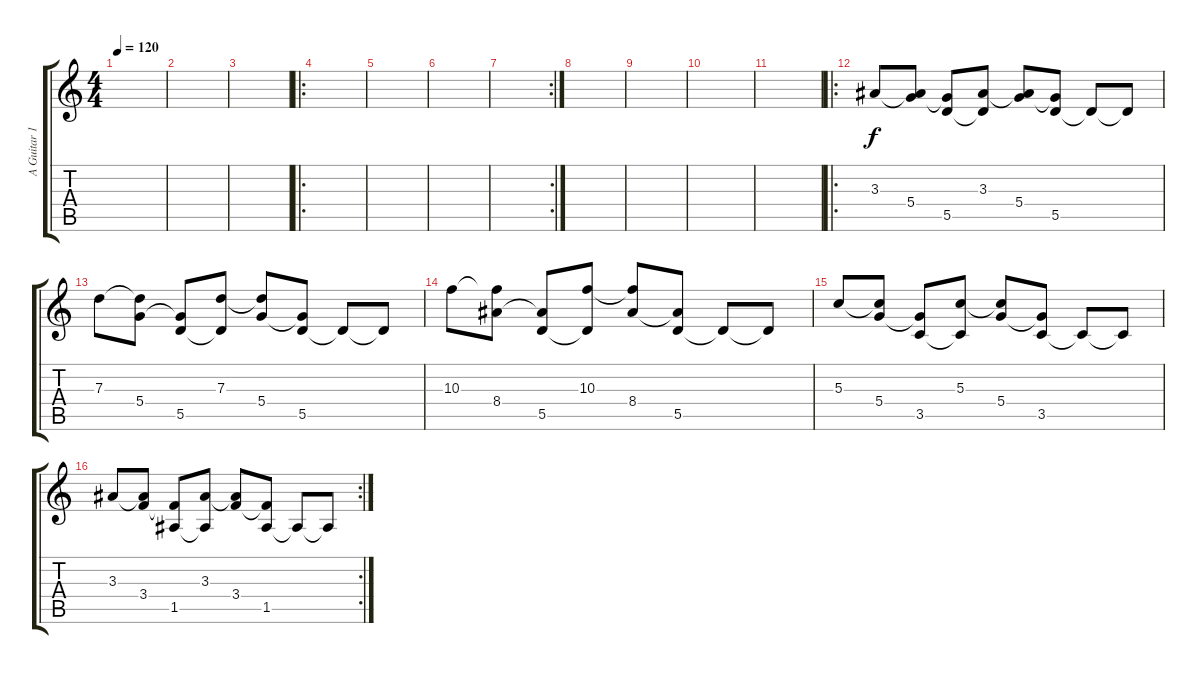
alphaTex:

\track ("A Guitar 1" "A Guitar 1") {instrument acousticguitarsteel}
\staff {score tabs}
\tuning (E4 B3 G3 D3 A2 E2) {hide}
\ts (4 4)
\tempo 120
\clef g2
\ks c
|
|
|
\ro
|
|
|
\rc 2
|
|
|
|
|
\ro
3.3.8 (3.3{t} 5.4).8 (5.4{t} 5.5).8 (3.3 5.5{t}).8 (3.3{t} 5.4).8 (5.4{t} 5.5).8 5.5{t}.8 5.5{t}.8 |
7.3.8 (7.3{t} 5.4).8 (5.4{t} 5.5).8 (7.3 5.5{t}).8 (7.3{t} 5.4).8 (5.4{t} 5.5).8 5.5{t}.8 5.5{t}.8 |
10.3.8 (10.3{t} 8.4).8 (8.4{t} 5.5).8 (10.3 5.5{t}).8 (10.3{t} 8.4).8 (8.4{t} 5.5).8 5.5{t}.8 5.5{t}.8 |
5.3.8 (5.3{t} 5.4).8 (5.4{t} 3.5).8 (5.3 3.5{t}).8 (5.3{t} 5.4).8 (5.4{t} 3.5).8 3.5{t}.8 3.5{t}.8 |
\rc 2
3.3.8 (3.3{t} 3.4).8 (3.4{t} 1.5).8 (3.3 1.5{t}).8 (3.3{t} 3.4).8 (3.4{t} 1.5).8 1.5{t}.8 1.5{t}.8
